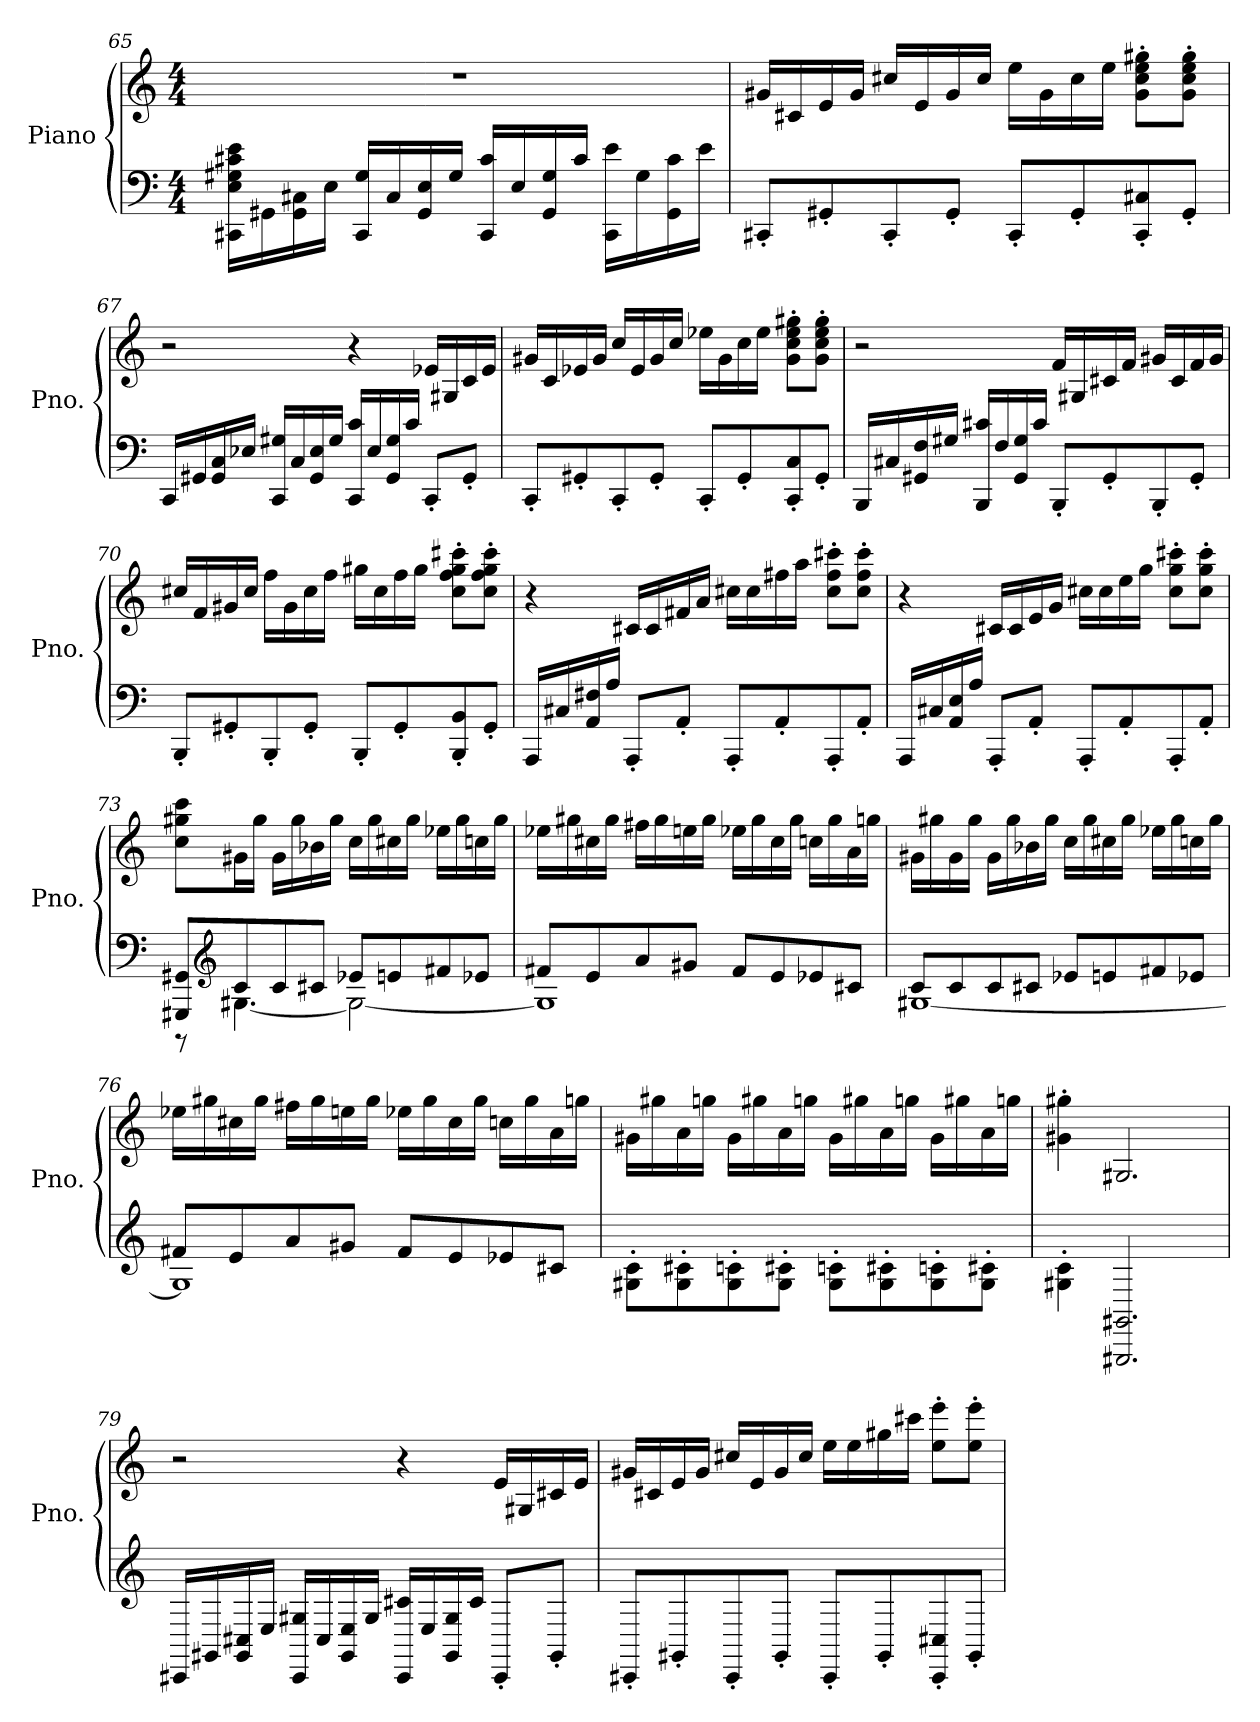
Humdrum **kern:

**kern	**kern
*part1	*part1
*staff2	*staff1
*I"Piano	*
*I'Pno.	*
!!LO:LB:g=z
*clefF4	*clefG2
*k[]	*k[]
*M4/4	*M4/4
=65	=65
16CC#X\ 16E\ 16G#X\ 16c#X\ 16e\LL	1r
16GG#X\	.
16GG#\ 16C#X\	.
16E\JJ	.
16CC#/ 16G#/LL	.
16C#/	.
16GG#/ 16E/	.
16G#/JJ	.
16CC#/ 16c#/LL	.
16E/	.
16GG#/ 16G#/	.
16c#/JJ	.
16CC#\ 16e\LL	.
16G#\	.
16GG#\ 16c#\	.
16e\JJ	.
=66	=66
8CC#X'/L	16g#X/LL
.	16c#X/
8GG#X'/	16e/
.	16g#/JJ
8CC#'/	16cc#X/LL
.	16e/
8GG#'/J	16g#/
.	16cc#/JJ
8CC#'/L	16ee\LL
.	16g#\
8GG#'/	16cc#\
.	16ee\JJ
8CC#/' 8C#X/'	8g#\' 8cc#\' 8ee\' 8gg#X\'L
8GG#'/J	8g#\' 8cc#\' 8ee\' 8gg#\'J
!!LO:LB:g=z
=67	=67
16CC/LL	2r
16GG#X/	.
16GG#/ 16C/	.
16E-X/JJ	.
16CC/ 16G#X/LL	.
16C/	.
16GG#/ 16E-/	.
16G#/JJ	.
16CC/ 16c/LL	4r
16E-/	.
16GG#/ 16G#/	.
16c/JJ	.
8CC'/L	16e-X/LL
.	16G#X/
8GG#'/J	16c/
.	16e-/JJ
=68	=68
8CC'/L	16g#X/LL
.	16c/
8GG#X'/	16e-X/
.	16g#/JJ
8CC'/	16cc/LL
.	16e-/
8GG#'/J	16g#/
.	16cc/JJ
8CC'/L	16ee-X\LL
.	16g#\
8GG#'/	16cc\
.	16ee-\JJ
8CC/' 8C/'	8g#\' 8cc\' 8ee-\' 8gg#X\'L
8GG#'/J	8g#\' 8cc\' 8ee-\' 8gg#\'J
!!LO:LB:g=z
=69	=69
16BBB/LL	2r
16C#X/	.
16GG#X/ 16F/	.
16G#X/JJ	.
16BBB/ 16c#X/LL	.
16F/	.
16GG#/ 16G#/	.
16c#/JJ	.
8BBB'/L	16f/LL
.	16G#X/
8GG#'/	16c#X/
.	16f/JJ
8BBB'/	16g#X/LL
.	16c#/
8GG#'/J	16f/
.	16g#/JJ
=70	=70
8BBB'/L	16cc#X/LL
.	16f/
8GG#X'/	16g#X/
.	16cc#/JJ
8BBB'/	16ff\LL
.	16g#\
8GG#'/J	16cc#\
.	16ff\JJ
8BBB'/L	16gg#X\LL
.	16cc#\
8GG#'/	16ff\
.	16gg#\JJ
8BBB/' 8BB/'	8cc#\' 8ff\' 8gg#\' 8ccc#X\'L
8GG#'/J	8cc#\' 8ff\' 8gg#\' 8ccc#\'J
!!LO:LB:g=z
=71	=71
16AAA/LL	4r
16C#X/	.
16AA/ 16F#X/	.
16A/JJ	.
8AAA'/L	16c#X/LL
.	16c#/
8AA'/J	16f#X/
.	16a/JJ
8AAA'/L	16cc#X\LL
.	16cc#\
8AA'/	16ff#X\
.	16aa\JJ
8AAA'/	8cc#\' 8ff#\' 8ccc#X\'L
8AA'/J	8cc#\' 8ff#\' 8ccc#\'J
=72	=72
16AAA/LL	4r
16C#X/	.
16AA/ 16E/	.
16A/JJ	.
8AAA'/L	16c#X/LL
.	16c#/
8AA'/J	16e/
.	16g/JJ
8AAA'/L	16cc#X\LL
.	16cc#\
8AA'/	16ee\
.	16gg\JJ
8AAA'/	8cc#\' 8gg\' 8ccc#X\'L
8AA'/J	8cc#\' 8gg\' 8ccc#\'J
!!LO:LB:g=z
=73	=73
*^	*
8GGG#X/ 8GG#X/L	8r	8cc\ 8gg#X\ 8ccc\L
*clefG2	*	*
8c/	[4.G#X\	16g#X\L
.	.	16gg#\JJ
8c/	.	16g#\LL
.	.	16gg#\
8c#X/J	.	16b-X\
.	.	16gg#\JJ
8e-X/L	2G#\_	16cc\LL
.	.	16gg#\
8en/	.	16cc#X\
.	.	16gg#\JJ
8f#X/	.	16ee-X\LL
.	.	16gg#\
8e-X/J	.	16ccn\
.	.	16gg#\JJ
=74	=74	=74
8f#X/L	1G#]	16ee-X\LL
.	.	16gg#X\
8e/	.	16cc#X\
.	.	16gg#\JJ
8a/	.	16ff#X\LL
.	.	16gg#\
8g#X/J	.	16een\
.	.	16gg#\JJ
8f#/L	.	16ee-X\LL
.	.	16gg#\
8e/	.	16cc#\
.	.	16gg#\JJ
8e-X/	.	16ccn\LL
.	.	16gg#\
8c#X/J	.	16a\
.	.	16ggn\JJ
!!LO:PB:g=z
=75	=75	=75
8c/L	[1G#X	16g#X\LL
.	.	16gg#X\
8c/	.	16g#\
.	.	16gg#\JJ
8c/	.	16g#\LL
.	.	16gg#\
8c#X/J	.	16b-X\
.	.	16gg#\JJ
8e-X/L	.	16cc\LL
.	.	16gg#\
8en/	.	16cc#X\
.	.	16gg#\JJ
8f#X/	.	16ee-X\LL
.	.	16gg#\
8e-X/J	.	16ccn\
.	.	16gg#\JJ
=76	=76	=76
8f#X/L	1G#]	16ee-X\LL
.	.	16gg#X\
8e/	.	16cc#X\
.	.	16gg#\JJ
8a/	.	16ff#X\LL
.	.	16gg#\
8g#X/J	.	16een\
.	.	16gg#\JJ
8f#/L	.	16ee-X\LL
.	.	16gg#\
8e/	.	16cc#\
.	.	16gg#\JJ
8e-X/	.	16ccn\LL
.	.	16gg#\
8c#X/J	.	16a\
.	.	16ggn\JJ
*v	*v	*
!!LO:LB:g=z
=77	=77
8G#X\' 8c\'L	16g#X\LL
.	16gg#X\
8G#\' 8c#X\'	16a\
.	16ggn\JJ
8G#\' 8cn\'	16g#\LL
.	16gg#X\
8G#\' 8c#X\'J	16a\
.	16ggn\JJ
8G#\' 8cn\'L	16g#\LL
.	16gg#X\
8G#\' 8c#X\'	16a\
.	16ggn\JJ
8G#\' 8cn\'	16g#\LL
.	16gg#X\
8G#\' 8c#X\'J	16a\
.	16ggn\JJ
=78	=78
4G#X\' 4c\'	4g#X\' 4gg#X\'
2.GGG#X/ 2.GG#X/	2.G#X/
!!LO:LB:g=z
=79	=79
16CC#X/LL	2r
16GG#X/	.
16GG#/ 16C#X/	.
16E/JJ	.
16CC#/ 16G#X/LL	.
16C#/	.
16GG#/ 16E/	.
16G#/JJ	.
16CC#/ 16c#X/LL	4r
16E/	.
16GG#/ 16G#/	.
16c#/JJ	.
8CC#'/L	16e/LL
.	16G#X/
8GG#'/J	16c#X/
.	16e/JJ
=80	=80
8CC#X'/L	16g#X/LL
.	16c#X/
8GG#X'/	16e/
.	16g#/JJ
8CC#'/	16cc#X/LL
.	16e/
8GG#'/J	16g#/
.	16cc#/JJ
8CC#'/L	16ee\LL
.	16ee\
8GG#'/	16gg#X\
.	16ccc#X\JJ
8CC#/' 8C#X/'	8ee\' 8eee\'L
8GG#'/J	8ee\' 8eee\'J
=	=
*-	*-
